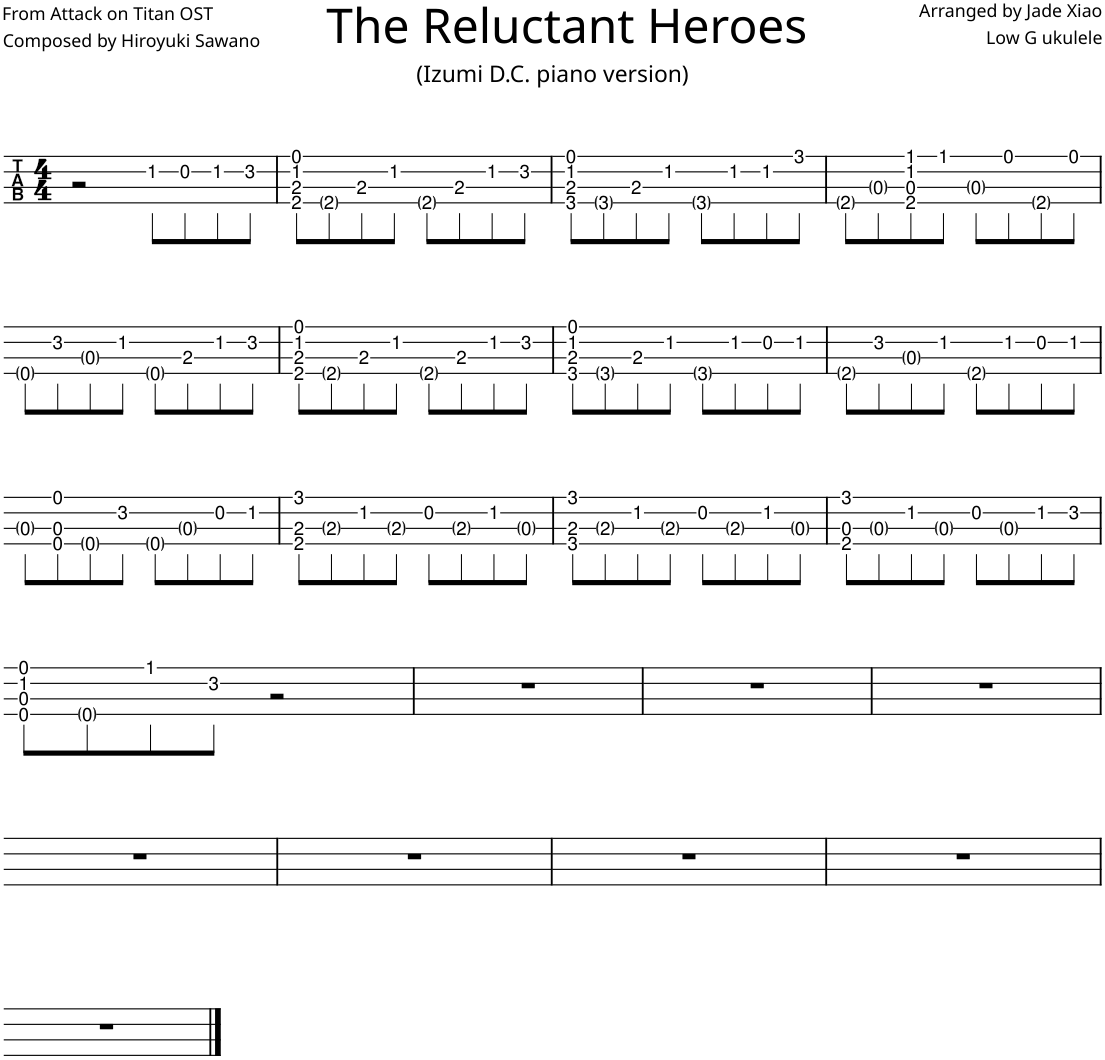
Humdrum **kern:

**kern
*part1
*staff1
*I"Ukulele
*I'Uk.
*stria4
*
*k[]
*M4/4
=1
2r
8f\L
8e\
8f\
8g\J
=2
8A\ 8d\ 8f\ 8a\L
8A\
8d\
8f\J
8A\L
8d\
8f\
8g\J
=3
8B-\ 8d\ 8f\ 8a\L
8B-\
8d\
8f\J
8B-\L
8f\
8f\
8cc\J
=4
8A\L
8c\
8A\ 8c\ 8f\ 8a#\
8b-\J
8c\L
8a\
8A\
8a\J
!!LO:LB:g=z
=5
8G\L
8g\
8c\
8f\J
8G\L
8d\
8f\
8g\J
=6
8A\ 8d\ 8f\ 8a\L
8A\
8d\
8f\J
8A\L
8d\
8f\
8g\J
=7
8B-\ 8d\ 8f\ 8a\L
8B-\
8d\
8f\J
8B-\L
8f\
8e\
8f\J
=8
8A\L
8g\
8c\
8f\J
8A\L
8f\
8e\
8f\J
!!LO:LB:g=z
=9
8c\L
8G\ 8c\ 8a\
8G\
8g\J
8G\L
8c\
8e\
8f\J
=10
8A\ 8d\ 8cc\L
8d\
8f\
8d\J
8e\L
8d\
8f\
8c\J
=11
8B-\ 8d\ 8cc\L
8d\
8f\
8d\J
8e\L
8d\
8f\
8c\J
=12
8A\ 8c\ 8cc\L
8c\
8f\
8c\J
8e\L
8c\
8f\
8g\J
!!LO:LB:g=z
=13
8G\ 8c\ 8f\ 8a\L
8G\
8b-\
8g\J
2r
=14
1r
=15
1r
=16
1r
!!LO:LB:g=z
=17
1r
=18
1r
=19
1r
=20
1r
!!LO:LB:g=z
=21
1r
==
*-
